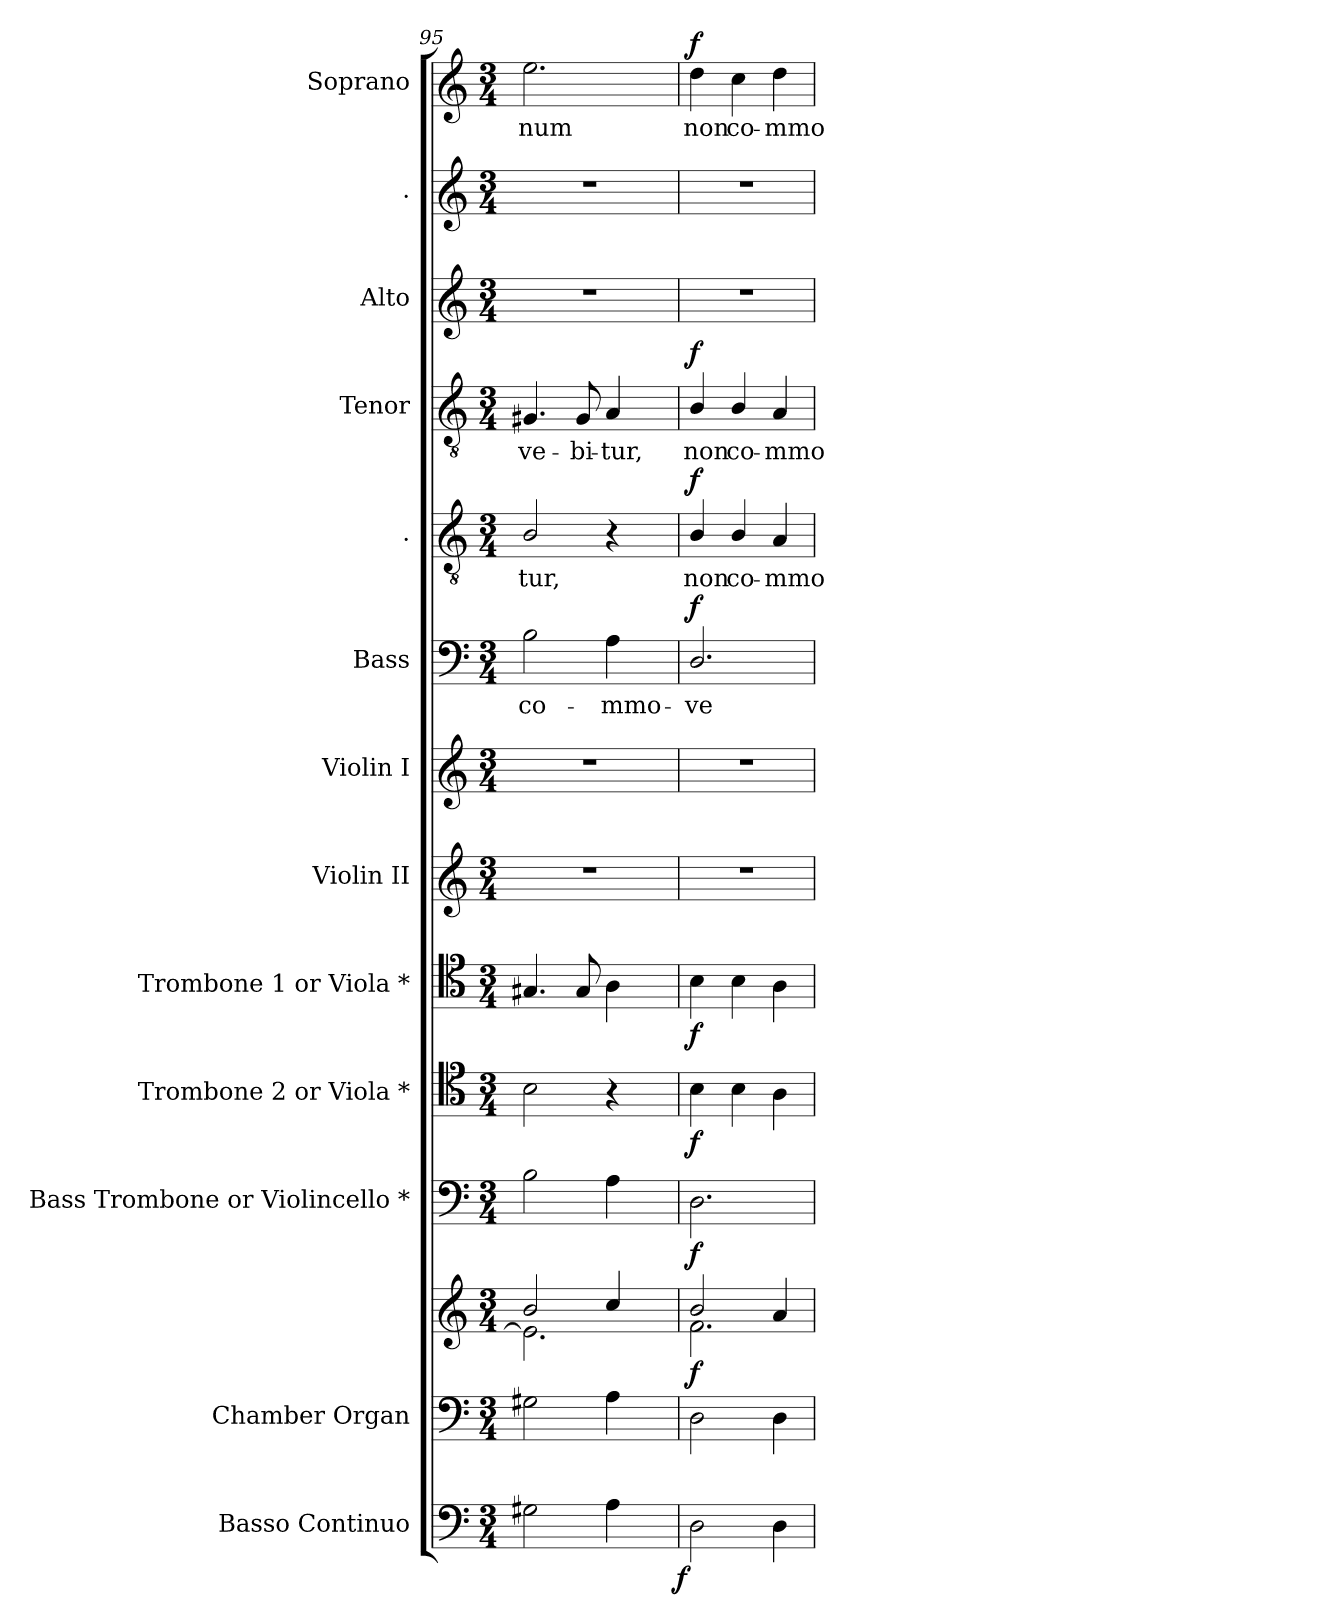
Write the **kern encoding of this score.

**kern	**dynam	**kern	**kern	**dynam	**kern	**dynam	**kern	**dynam	**kern	**dynam	**kern	**kern	**kern	**text	**dynam	**kern	**text	**dynam	**kern	**text	**dynam	**kern	**kern	**kern	**text	**dynam
*part13	*part13	*part12	*part12	*part12	*part11	*part11	*part10	*part10	*part9	*part9	*part8	*part7	*part6	*part6	*part6	*part5	*part5	*part5	*part4	*part4	*part4	*part3	*part2	*part1	*part1	*part1
*staff14	*staff14	*staff13	*staff12	*staff12/13	*staff11	*staff11	*staff10	*staff10	*staff9	*staff9	*staff8	*staff7	*staff6	*staff6	*staff6	*staff5	*staff5	*staff5	*staff4	*staff4	*staff4	*staff3	*staff2	*staff1	*staff1	*staff1
*I"Basso  Continuo	*	*I"Chamber  Organ	*	*	*I"Bass Trombone or Violincello *	*	*I"Trombone 2 or Viola *	*	*I"Trombone 1 or Viola *	*	*I"Violin II	*I"Violin I	*I"Bass	*	*	*I".	*	*	*I"Tenor	*	*	*I"Alto	*I".	*I"Soprano	*	*
*I'B Cont	*	*I'Org.	*	*	*I'B. Tbn.	*	*I'Tbn 2	*	*I'Tbn 1	*	*I'Vln. II	*I'Vln. I	*I'B.	*	*	*	*	*	*I'T,	*	*	*I'A.	*	*I'S.	*	*
*clefF4	*	*clefF4	*clefG2	*	*clefF4	*	*clefC4	*	*clefC4	*	*clefG2	*clefG2	*clefF4	*	*	*clefGv2	*	*	*clefGv2	*	*	*clefG2	*clefG2	*clefG2	*	*
*ITrd7c12	*	*	*	*	*	*	*	*	*	*	*	*	*	*	*	*ITrd7c12	*	*	*ITrd7c12	*	*	*	*	*	*	*
*k[]	*	*k[]	*k[]	*	*k[]	*	*k[]	*	*k[]	*	*k[]	*k[]	*k[]	*	*	*k[]	*	*	*k[]	*	*	*k[]	*k[]	*k[]	*	*
*C:	*	*C:	*C:	*	*C:	*	*C:	*	*C:	*	*C:	*C:	*C:	*	*	*C:	*	*	*C:	*	*	*C:	*C:	*C:	*	*
*M3/4	*	*M3/4	*M3/4	*	*M3/4	*	*M3/4	*	*M3/4	*	*M3/4	*M3/4	*M3/4	*	*	*M3/4	*	*	*M3/4	*	*	*M3/4	*M3/4	*M3/4	*	*
=95	=95	=95	=95	=95	=95	=95	=95	=95	=95	=95	=95	=95	=95	=95	=95	=95	=95	=95	=95	=95	=95	=95	=95	=95	=95	=95
*	*	*	*^	*	*	*	*	*	*	*	*	*	*	*	*	*	*	*	*	*	*	*	*	*	*	*
!	!	!	!	!	!	!	!	!	!	!	!	!LO:N:vis=1	!LO:N:vis=1	!	!	!	!	!	!	!	!	!	!	!	!	!	!
!	!	!	!	!	!	!	!	!	!	!	!	!	!	!	!LO:LY:b:color=#000000	!	!	!	!	!	!	!	!	!	!	!	!
!	!	!	!	!	!	!	!	!	!	!	!	!	!	!	!	!	!	!LO:LY:b:color=#000000	!	!	!	!	!	!	!	!	!
!	!	!	!	!	!	!	!	!	!	!	!	!	!	!	!	!	!	!	!	!	!LO:LY:b:color=#000000	!	!LO:N:vis=1	!LO:N:vis=1	!	!	!
!	!	!	!	!	!	!	!	!	!	!	!	!	!	!	!	!	!	!	!	!	!	!	!	!	!	!LO:LY:b:color=#000000	!
*^	*	*	*	*	*	*	*	*	*	*	*	*	*	*	*	*	*	*	*	*	*	*	*	*	*	*	*
2GG#Xi\	2ryy	.	2G#Xi\	2bi/	2.ei\]	.	2Bi\	.	2Bi\	.	4.G#Xi/	.	2.r	2.r	2Bi\	co-	.	2BBi/	-tur,	.	4.GG#Xi/	-ve-	.	2.r	2.r	2.eei\	-num	.
!	!	!	!	!	!	!	!	!	!	!	!	!	!	!	!	!	!	!	!	!	!	!LO:LY:b:color=#000000	!	!	!	!	!	!
.	.	.	.	.	.	.	.	.	.	.	8G#i/	.	.	.	.	.	.	.	.	.	8GG#i/	-bi-	.	.	.	.	.	.
!	!	!	!	!	!	!	!	!	!	!	!	!	!	!	!	!LO:LY:b:color=#000000	!	!	!	!	!	!	!	!	!	!	!	!
!	!	!	!	!	!	!	!	!	!	!	!	!	!	!	!	!	!	!	!	!	!	!LO:LY:b:color=#000000	!	!	!	!	!	!
4AAi\	8ryy	.	4Ai\	4cci/	.	.	4Ai\	.	4r	.	4Ai\	.	.	.	4Ai\	-mmo-	.	4r	.	.	4AAi/	-tur,	.	.	.	.	.	.
.	16ryy	.	.	.	.	.	.	.	.	.	.	.	.	.	.	.	.	.	.	.	.	.	.	.	.	.	.	.
.	32ryy	.	.	.	.	.	.	.	.	.	.	.	.	.	.	.	.	.	.	.	.	.	.	.	.	.	.	.
.	64ryy	.	.	.	.	.	.	.	.	.	.	.	.	.	.	.	.	.	.	.	.	.	.	.	.	.	.	.
.	128...ryy	.	.	.	.	.	.	.	.	.	.	.	.	.	.	.	.	.	.	.	.	.	.	.	.	.	.	.
.	1024ryy	f	.	.	.	.	.	.	.	.	.	.	.	.	.	.	.	.	.	.	.	.	.	.	.	.	.	.
=96	=96	=96	=96	=96	=96	=96	=96	=96	=96	=96	=96	=96	=96	=96	=96	=96	=96	=96	=96	=96	=96	=96	=96	=96	=96	=96	=96	=96
!	!	!	!	!	!	!	!	!	!	!	!	!	!LO:N:vis=1	!LO:N:vis=1	!	!	!	!	!	!	!	!	!	!	!	!	!	!
*v	*v	*	*	*	*	*	*	*	*	*	*	*	*	*	*	*	*	*	*	*	*	*	*	*	*	*	*	*
*^	*	*	*	*	*	*	*	*	*	*	*	*	*	*	*	*	*	*	*	*	*	*	*	*	*	*	*
!	!	!	!	!	!	!	!	!	!	!	!	!	!	!	!	!LO:LY:b:color=#000000	!	!	!	!	!	!	!	!	!	!	!	!
*v	*v	*	*	*	*	*	*	*	*	*	*	*	*	*	*	*	*	*	*	*	*	*	*	*	*	*	*	*
*^	*	*	*	*	*	*	*	*	*	*	*	*	*	*	*	*	*	*	*	*	*	*	*	*	*	*	*
!	!	!	!	!	!	!	!	!	!	!	!	!	!	!	!	!	!	!	!LO:LY:b:color=#000000	!	!	!	!	!	!	!	!	!
*v	*v	*	*	*	*	*	*	*	*	*	*	*	*	*	*	*	*	*	*	*	*	*	*	*	*	*	*	*
*^	*	*	*	*	*	*	*	*	*	*	*	*	*	*	*	*	*	*	*	*	*	*	*	*	*	*	*
!	!	!	!	!	!	!	!	!	!	!	!	!	!	!	!	!	!	!	!	!	!	!LO:LY:b:color=#000000	!	!LO:N:vis=1	!LO:N:vis=1	!	!	!
*v	*v	*	*	*	*	*	*	*	*	*	*	*	*	*	*	*	*	*	*	*	*	*	*	*	*	*	*	*
*^	*	*	*	*	*	*	*	*	*	*	*	*	*	*	*	*	*	*	*	*	*	*	*	*	*	*	*
!	!	!	!	!	!	!	!	!	!	!	!	!	!	!	!	!	!	!	!	!	!	!	!	!	!	!	!LO:LY:b:color=#000000	!
*v	*v	*	*	*	*	*	*	*	*	*	*	*	*	*	*	*	*	*	*	*	*	*	*	*	*	*	*	*
2DDi\	.	2Di\	2bi/	2.fi\	f	2.Di\	f	4Bi\	f	4Bi\	f	2.r	2.r	2.Di/	-ve-	f	4BBi/	non	f	4BBi/	non	f	2.r	2.r	4ddi\	non	f
!	!	!	!	!	!	!	!	!	!	!	!	!	!	!	!	!	!	!LO:LY:b:color=#000000	!	!	!	!	!	!	!	!	!
!	!	!	!	!	!	!	!	!	!	!	!	!	!	!	!	!	!	!	!	!	!LO:LY:b:color=#000000	!	!	!	!	!	!
!	!	!	!	!	!	!	!	!	!	!	!	!	!	!	!	!	!	!	!	!	!	!	!	!	!	!LO:LY:b:color=#000000	!
.	.	.	.	.	.	.	.	4Bi\	.	4Bi\	.	.	.	.	.	.	4BBi/	co-	.	4BBi/	co-	.	.	.	4cci\	co-	.
!	!	!	!	!	!	!	!	!	!	!	!	!	!	!	!	!	!	!LO:LY:b:color=#000000	!	!	!	!	!	!	!	!	!
!	!	!	!	!	!	!	!	!	!	!	!	!	!	!	!	!	!	!	!	!	!LO:LY:b:color=#000000	!	!	!	!	!	!
!	!	!	!	!	!	!	!	!	!	!	!	!	!	!	!	!	!	!	!	!	!	!	!	!	!	!LO:LY:b:color=#000000	!
4DDi\	.	4Di\	4ai/	.	.	.	.	4Ai\	.	4Ai\	.	.	.	.	.	.	4AAi/	-mmo-	.	4AAi/	-mmo-	.	.	.	4ddi\	-mmo-	.
*	*	*	*v	*v	*	*	*	*	*	*	*	*	*	*	*	*	*	*	*	*	*	*	*	*	*	*	*
=	=	=	=	=	=	=	=	=	=	=	=	=	=	=	=	=	=	=	=	=	=	=	=	=	=	=
*-	*-	*-	*-	*-	*-	*-	*-	*-	*-	*-	*-	*-	*-	*-	*-	*-	*-	*-	*-	*-	*-	*-	*-	*-	*-	*-
